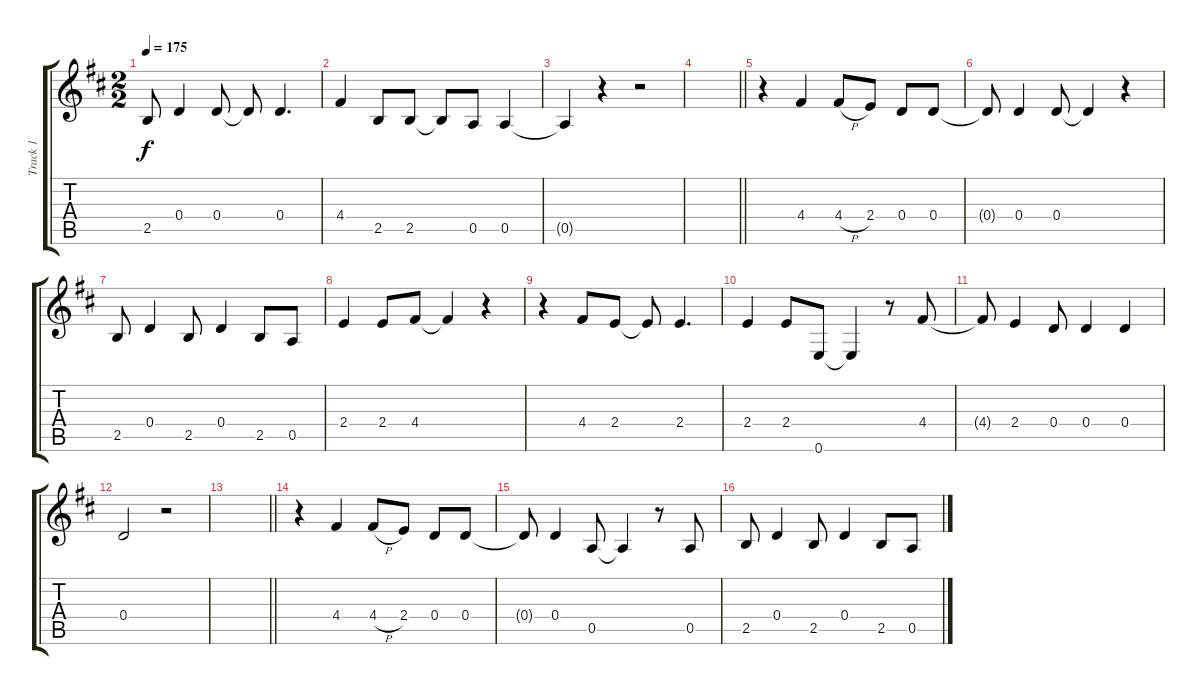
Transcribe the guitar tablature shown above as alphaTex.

\track ("Track 1" "Track 1") {instrument electricguitarjazz}
\staff {score tabs}
\tuning (E4 B3 G3 D3 A2 E2) {hide}
\ts (2 2)
\tempo 175
\clef g2
\ks d
2.5.8{dy f} 0.4.4 0.4.8 0.4{t}.8 0.4.4{d} |
4.4.4 2.5.8 2.5.8 2.5{t}.8 0.5.8 0.5.4 |
0.5{t}.4 r.4 r.2 |
\barLineRight lightlight
|
r.4 4.4.4 4.4{h}.8 2.4.8 0.4.8 0.4.8 |
0.4{t}.8 0.4.4 0.4.8 0.4{t}.4 r.4 |
2.5.8 0.4.4 2.5.8 0.4.4 2.5.8 0.5.8 |
2.4.4 2.4.8 4.4.8 4.4{t}.4 r.4 |
r.4 4.4.8 2.4.8 2.4{t}.8 2.4.4{d} |
2.4.4 2.4.8 0.6.8 0.6{t}.4 r.8 4.4.8 |
4.4{t}.8 2.4.4 0.4.8 0.4.4 0.4.4 |
0.4.2 r.2 |
\barLineRight lightlight
|
r.4 4.4.4 4.4{h}.8 2.4.8 0.4.8 0.4.8 |
0.4{t}.8 0.4.4 0.5.8 0.5{t}.4 r.8 0.5.8 |
2.5.8 0.4.4 2.5.8 0.4.4 2.5.8 0.5.8
